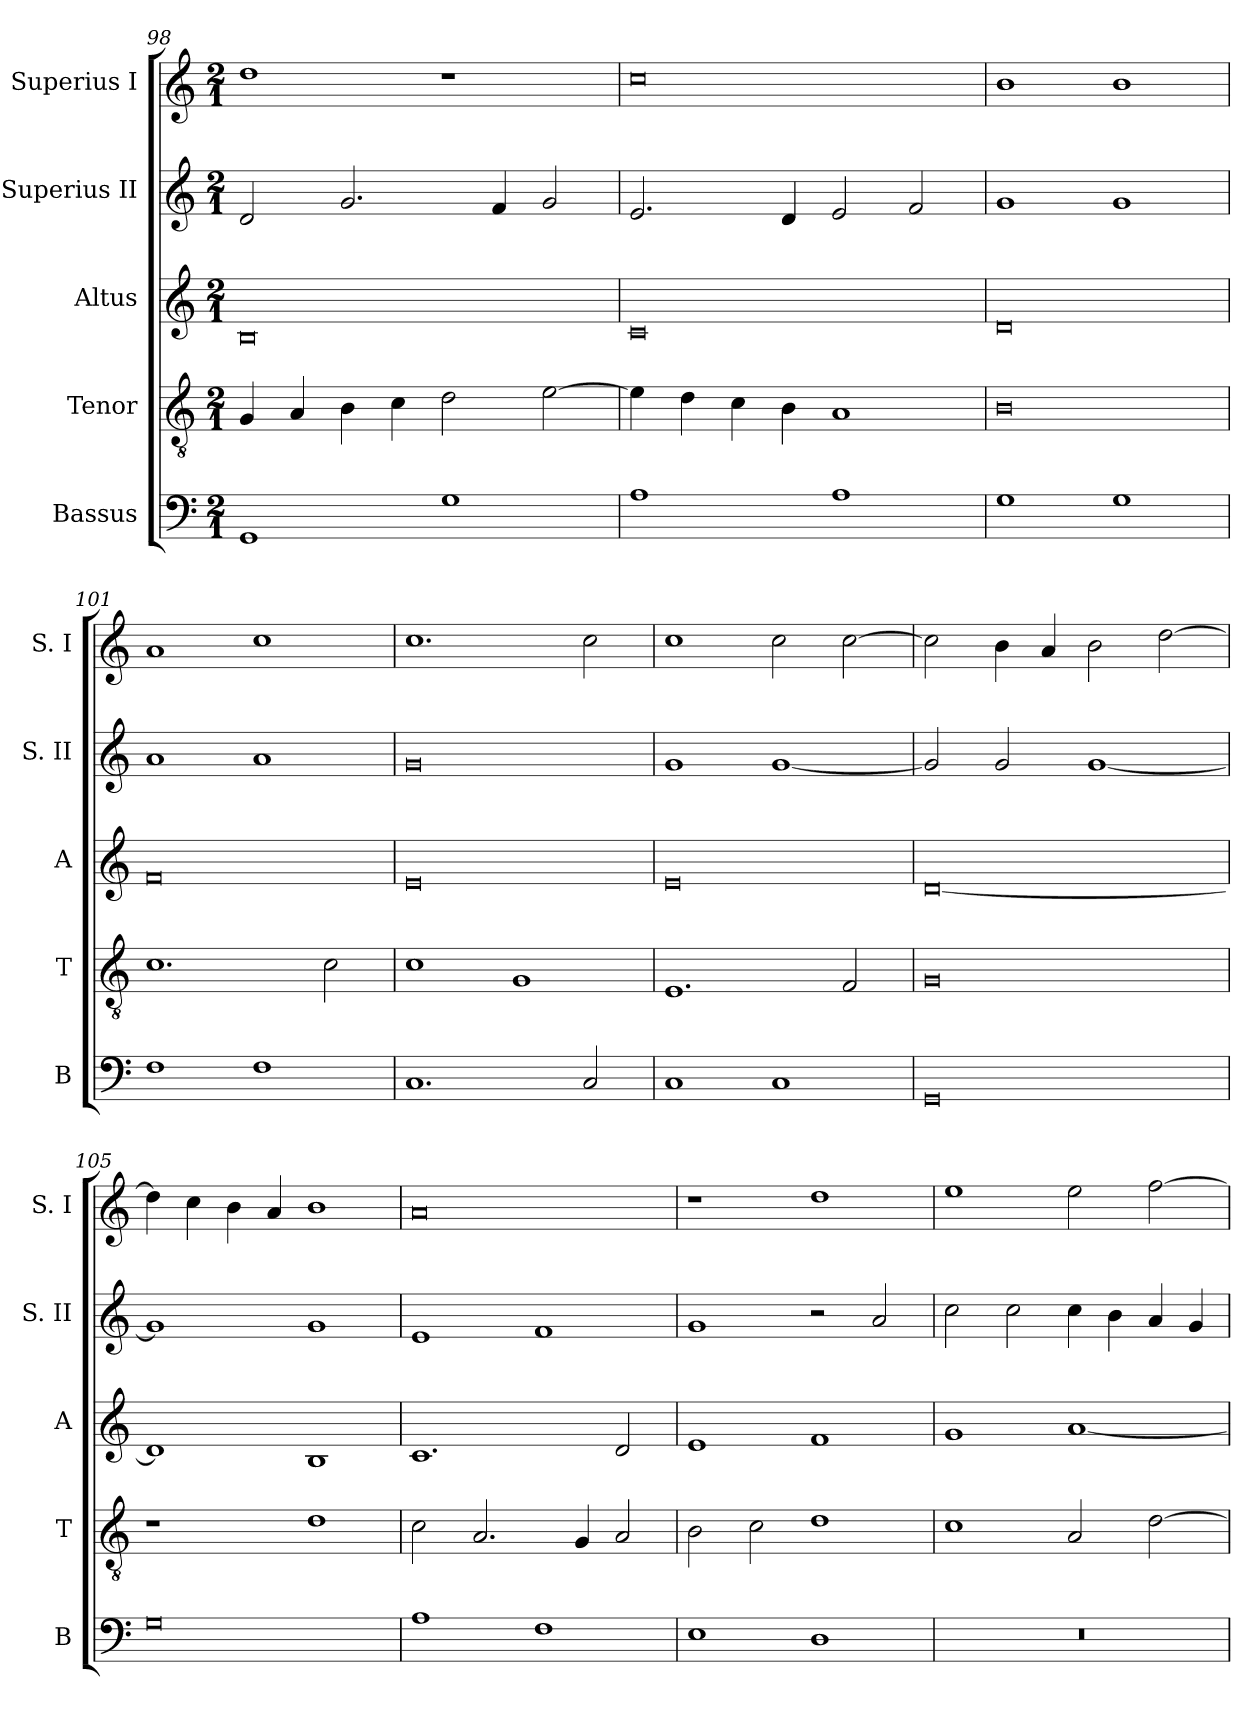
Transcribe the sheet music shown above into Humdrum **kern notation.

**kern	**kern	**kern	**kern	**kern
*part5	*part4	*part3	*part2	*part1
*staff5	*staff4	*staff3	*staff2	*staff1
*I"Bassus	*I"Tenor	*I"Altus	*I"Superius II	*I"Superius I
*I'B	*I'T	*I'A	*I'S. II	*I'S. I
*clefF4	*clefGv2	*clefG2	*clefG2	*clefG2
*k[]	*k[]	*k[]	*k[]	*k[]
*C:	*C:	*C:	*C:	*C:
*M2/1	*M2/1	*M2/1	*M2/1	*M2/1
=98	=98	=98	=98	=98
1GG	4G	0B	2d	1dd
.	4A	.	.	.
.	4B	.	2.g	.
.	4c	.	.	.
1G	2d	.	.	1r
.	.	.	4f	.
.	[2e	.	2g	.
=99	=99	=99	=99	=99
1A	4e]	0c	2.e	0cc
.	4d	.	.	.
.	4c	.	.	.
.	4B	.	4d	.
1A	1A	.	2e	.
.	.	.	2f	.
=100	=100	=100	=100	=100
1G	0B	0d	1g	1b
1G	.	.	1g	1b
=101	=101	=101	=101	=101
1F	1.c	0f	1a	1a
1F	.	.	1a	1cc
.	2c	.	.	.
=102	=102	=102	=102	=102
1.C	1c	0e	0g	1.cc
.	1G	.	.	.
2C	.	.	.	2cc
=103	=103	=103	=103	=103
1C	1.E	0e	1g	1cc
1C	.	.	[1g	2cc
.	2F	.	.	[2cc
=104	=104	=104	=104	=104
0GG	0G	[0d	2g]	2cc]
.	.	.	2g	4b
.	.	.	.	4a
.	.	.	[1g	2b
.	.	.	.	[2dd
=105	=105	=105	=105	=105
0G	1r	1d]	1g]	4dd]
.	.	.	.	4cc
.	.	.	.	4b
.	.	.	.	4a
.	1d	1B	1g	1b
=106	=106	=106	=106	=106
1A	2c	1.c	1e	0a
.	2.A	.	.	.
1F	.	.	1f	.
.	4G	.	.	.
.	2A	2d	.	.
=107	=107	=107	=107	=107
1E	2B	1e	1g	1r
.	2c	.	.	.
1D	1d	1f	2r	1dd
.	.	.	2a	.
=108	=108	=108	=108	=108
0r	1c	1g	2cc	1ee
.	.	.	2cc	.
.	2A	[1a	4cc	2ee
.	.	.	4b	.
.	[2d	.	4a	[2ff
.	.	.	4g	.
=	=	=	=	=
*-	*-	*-	*-	*-
